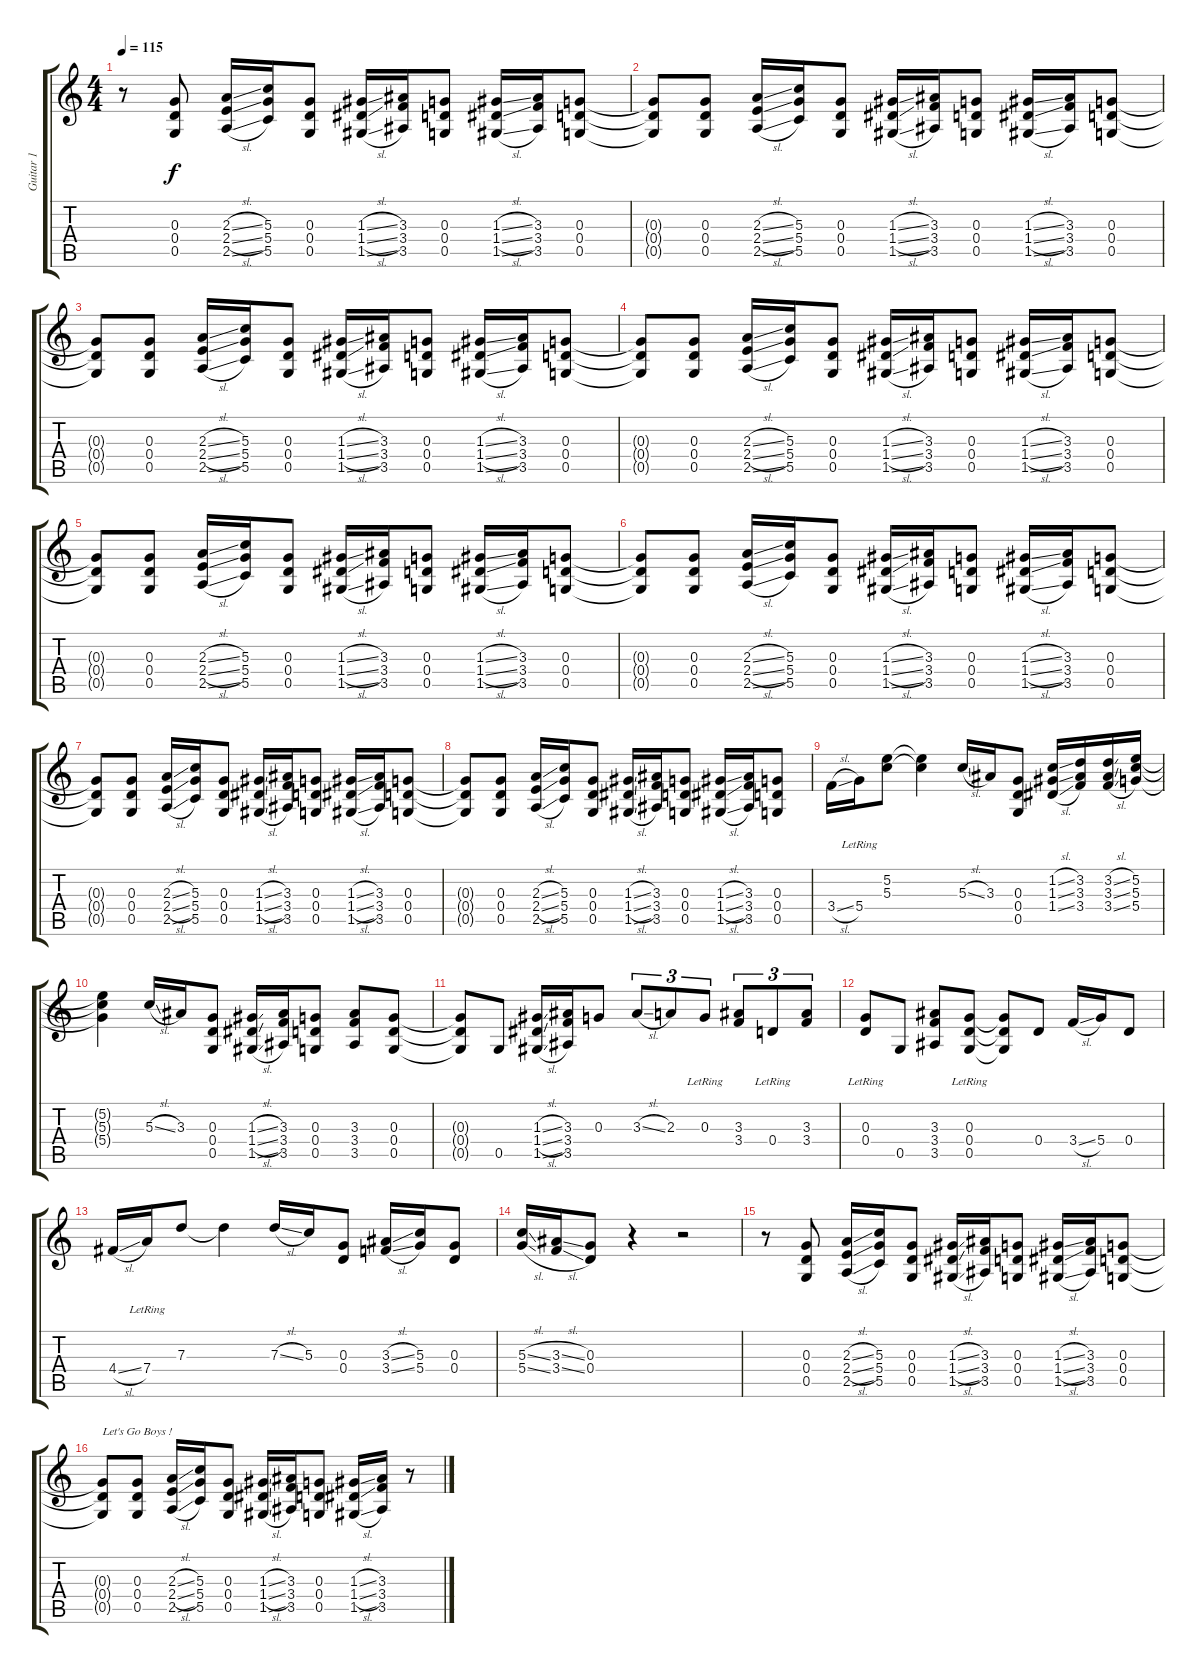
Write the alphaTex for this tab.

\track ("Guitar 1" "Guitar 1") {instrument acousticguitarsteel}
\staff {score tabs}
\tuning (D4 B3 G3 D3 G2 D2) {hide}
\ts (4 4)
\tempo 115
\clef g2
\ks c
r.8{dy f instrument acousticguitarsteel} (0.3 0.4 0.5).8 (2.3{sl} 2.4{sl} 2.5{sl}).16 (5.3 5.4 5.5).16 (0.3 0.4 0.5).8 (1.3{sl} 1.4{sl} 1.5{sl}).16 (3.3 3.4 3.5).16 (0.3 0.4 0.5).8 (1.3{sl} 1.4{sl} 1.5{sl}).16 (3.3 3.4 3.5).16 (0.3 0.4 0.5).8 |
(0.3{t} 0.4{t} 0.5{t}).8 (0.3 0.4 0.5).8 (2.3{sl} 2.4{sl} 2.5{sl}).16 (5.3 5.4 5.5).16 (0.3 0.4 0.5).8 (1.3{sl} 1.4{sl} 1.5{sl}).16 (3.3 3.4 3.5).16 (0.3 0.4 0.5).8 (1.3{sl} 1.4{sl} 1.5{sl}).16 (3.3 3.4 3.5).16 (0.3 0.4 0.5).8 |
(0.3{t} 0.4{t} 0.5{t}).8 (0.3 0.4 0.5).8 (2.3{sl} 2.4{sl} 2.5{sl}).16 (5.3 5.4 5.5).16 (0.3 0.4 0.5).8 (1.3{sl} 1.4{sl} 1.5{sl}).16 (3.3 3.4 3.5).16 (0.3 0.4 0.5).8 (1.3{sl} 1.4{sl} 1.5{sl}).16 (3.3 3.4 3.5).16 (0.3 0.4 0.5).8 |
(0.3{t} 0.4{t} 0.5{t}).8 (0.3 0.4 0.5).8 (2.3{sl} 2.4{sl} 2.5{sl}).16 (5.3 5.4 5.5).16 (0.3 0.4 0.5).8 (1.3{sl} 1.4{sl} 1.5{sl}).16 (3.3 3.4 3.5).16 (0.3 0.4 0.5).8 (1.3{sl} 1.4{sl} 1.5{sl}).16 (3.3 3.4 3.5).16 (0.3 0.4 0.5).8 |
(0.3{t} 0.4{t} 0.5{t}).8 (0.3 0.4 0.5).8 (2.3{sl} 2.4{sl} 2.5{sl}).16 (5.3 5.4 5.5).16 (0.3 0.4 0.5).8 (1.3{sl} 1.4{sl} 1.5{sl}).16 (3.3 3.4 3.5).16 (0.3 0.4 0.5).8 (1.3{sl} 1.4{sl} 1.5{sl}).16 (3.3 3.4 3.5).16 (0.3 0.4 0.5).8 |
(0.3{t} 0.4{t} 0.5{t}).8 (0.3 0.4 0.5).8 (2.3{sl} 2.4{sl} 2.5{sl}).16 (5.3 5.4 5.5).16 (0.3 0.4 0.5).8 (1.3{sl} 1.4{sl} 1.5{sl}).16 (3.3 3.4 3.5).16 (0.3 0.4 0.5).8 (1.3{sl} 1.4{sl} 1.5{sl}).16 (3.3 3.4 3.5).16 (0.3 0.4 0.5).8 |
(0.3{t} 0.4{t} 0.5{t}).8 (0.3 0.4 0.5).8 (2.3{sl} 2.4{sl} 2.5{sl}).16 (5.3 5.4 5.5).16 (0.3 0.4 0.5).8 (1.3{sl} 1.4{sl} 1.5{sl}).16 (3.3 3.4 3.5).16 (0.3 0.4 0.5).8 (1.3{sl} 1.4{sl} 1.5{sl}).16 (3.3 3.4 3.5).16 (0.3 0.4 0.5).8 |
(0.3{t} 0.4{t} 0.5{t}).8 (0.3 0.4 0.5).8 (2.3{sl} 2.4{sl} 2.5{sl}).16 (5.3 5.4 5.5).16 (0.3 0.4 0.5).8 (1.3{sl} 1.4{sl} 1.5{sl}).16 (3.3 3.4 3.5).16 (0.3 0.4 0.5).8 (1.3{sl} 1.4{sl} 1.5{sl}).16 (3.3 3.4 3.5).16 (0.3 0.4 0.5).8 |
3.4{sl}.16 5.4{lr}.16 (5.2 5.3).8 (5.2{t} 5.3{t}).4 5.3{sl}.16 3.3.16 (0.3 0.4 0.5).8 (1.2{sl} 1.3{sl} 1.4{sl}).16 (3.2 3.3 3.4).16 (3.2{sl} 3.3{sl} 3.4{sl}).16 (5.2 5.3 5.4).16 |
(5.2{t} 5.3{t} 5.4{t}).4 5.3{sl}.16 3.3.16 (0.3 0.4 0.5).8 (1.3{sl} 1.4{sl} 1.5{sl}).16 (3.3 3.4 3.5).16 (0.3 0.4 0.5).8 (3.3 3.4 3.5).8 (0.3 0.4 0.5).8 |
(0.3{t} 0.4{t} 0.5{t}).8 0.5.8 (1.3{sl} 1.4{sl} 1.5{sl}).16 (3.3 3.4 3.5).16 0.3.8 3.3{sl}.8{tu (3 2)} 2.3.8{tu (3 2)} 0.3{lr}.8{tu (3 2)} (3.3 3.4).8{tu (3 2)} 0.4{lr}.8{tu (3 2)} (3.3 3.4).8{tu (3 2)} |
(0.3 0.4{lr}).8 0.5.8 (3.3 3.4 3.5).8 (0.3{lr} 0.4 0.5{lr}).8 (0.3{t} 0.4{t} 0.5{t}).8 0.4.8 3.4{sl}.16 5.4.16 0.4.8 |
4.4{sl}.16 7.4{lr}.16 7.3.8 7.3{t}.4 7.3{sl}.16 5.3.16 (0.3 0.4).8 (3.3{sl} 3.4{sl}).16 (5.3 5.4).16 (0.3 0.4).8 |
(5.3{sl} 5.4{sl}).16 (3.3{sl} 3.4{sl}).16 (0.3 0.4).8 r.4 r.2 |
r.8 (0.3 0.4 0.5).8 (2.3{sl} 2.4{sl} 2.5{sl}).16 (5.3 5.4 5.5).16 (0.3 0.4 0.5).8 (1.3{sl} 1.4{sl} 1.5{sl}).16 (3.3 3.4 3.5).16 (0.3 0.4 0.5).8 (1.3{sl} 1.4{sl} 1.5{sl}).16 (3.3 3.4 3.5).16 (0.3 0.4 0.5).8 |
(0.3{t} 0.4{t} 0.5{t}).8{txt "Let's Go Boys !"} (0.3 0.4 0.5).8 (2.3{sl} 2.4{sl} 2.5{sl}).16 (5.3 5.4 5.5).16 (0.3 0.4 0.5).8 (1.3{sl} 1.4{sl} 1.5{sl}).16 (3.3 3.4 3.5).16 (0.3 0.4 0.5).8 (1.3{sl} 1.4{sl} 1.5{sl}).16 (3.3 3.4 3.5).16 r.8
